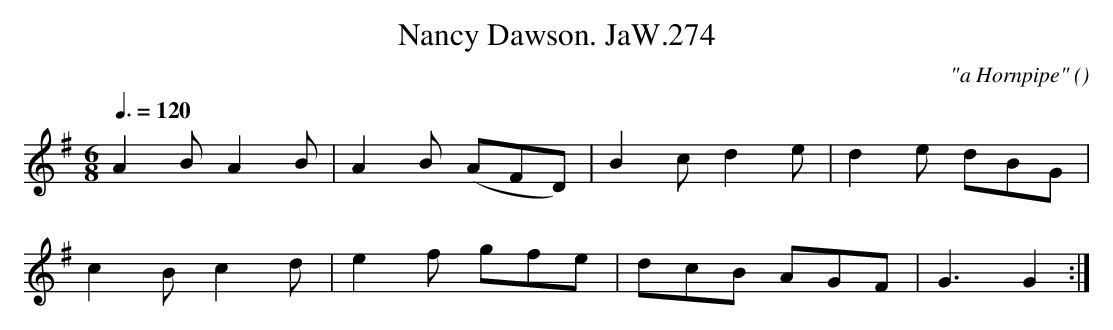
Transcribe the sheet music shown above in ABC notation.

X:1
T:Nancy Dawson. JaW.274
M:6/8
L:1/8
Q:3/8=120
C:"a Hornpipe"
O:
K:G
A2B A2B|A2B (AFD)|B2c d2e|d2e dBG|
c2B c2d|e2f gfe|dcB AGF|G3 G2:|
